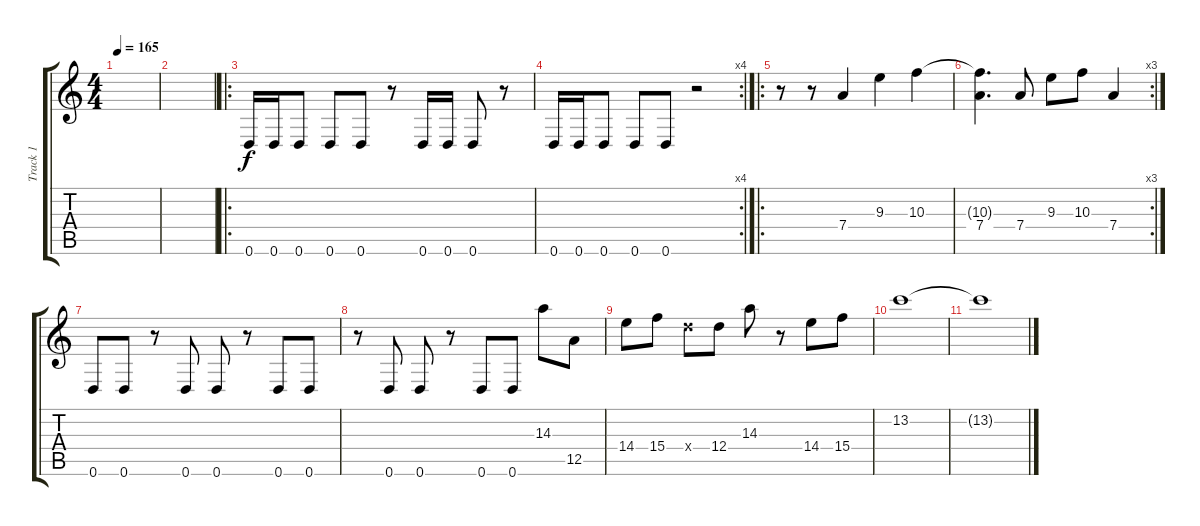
\track ("Track 1" "Track 1") {instrument overdrivenguitar}
\staff {score tabs}
\tuning (E4 B3 G3 D3 A2 D2) {hide}
\ts (4 4)
\tempo 165
\clef g2
\ks c
|
|
\ro
0.6.16 0.6.16 0.6.8 0.6.8 0.6.8 r.8 0.6.16 0.6.16 0.6.8 r.8 |
\rc 4
0.6.16 0.6.16 0.6.8 0.6.8 0.6.8 r.2 |
\ro
r.8 r.8 7.4.4 9.3.4 10.3.4 |
\rc 3
(10.3{t} 7.4).4{d} 7.4.8 9.3.8 10.3.8 7.4.4 |
0.6.8 0.6.8 r.8 0.6.8 0.6.8 r.8 0.6.8 0.6.8 |
r.8 0.6.8 0.6.8 r.8 0.6.8 0.6.8 14.3.8 12.5.8 |
14.4.8 15.4.8 12.4{x}.8 12.4.8 14.3.8 r.8 14.4.8 15.4.8 |
13.2.1 |
13.2{t}.1
